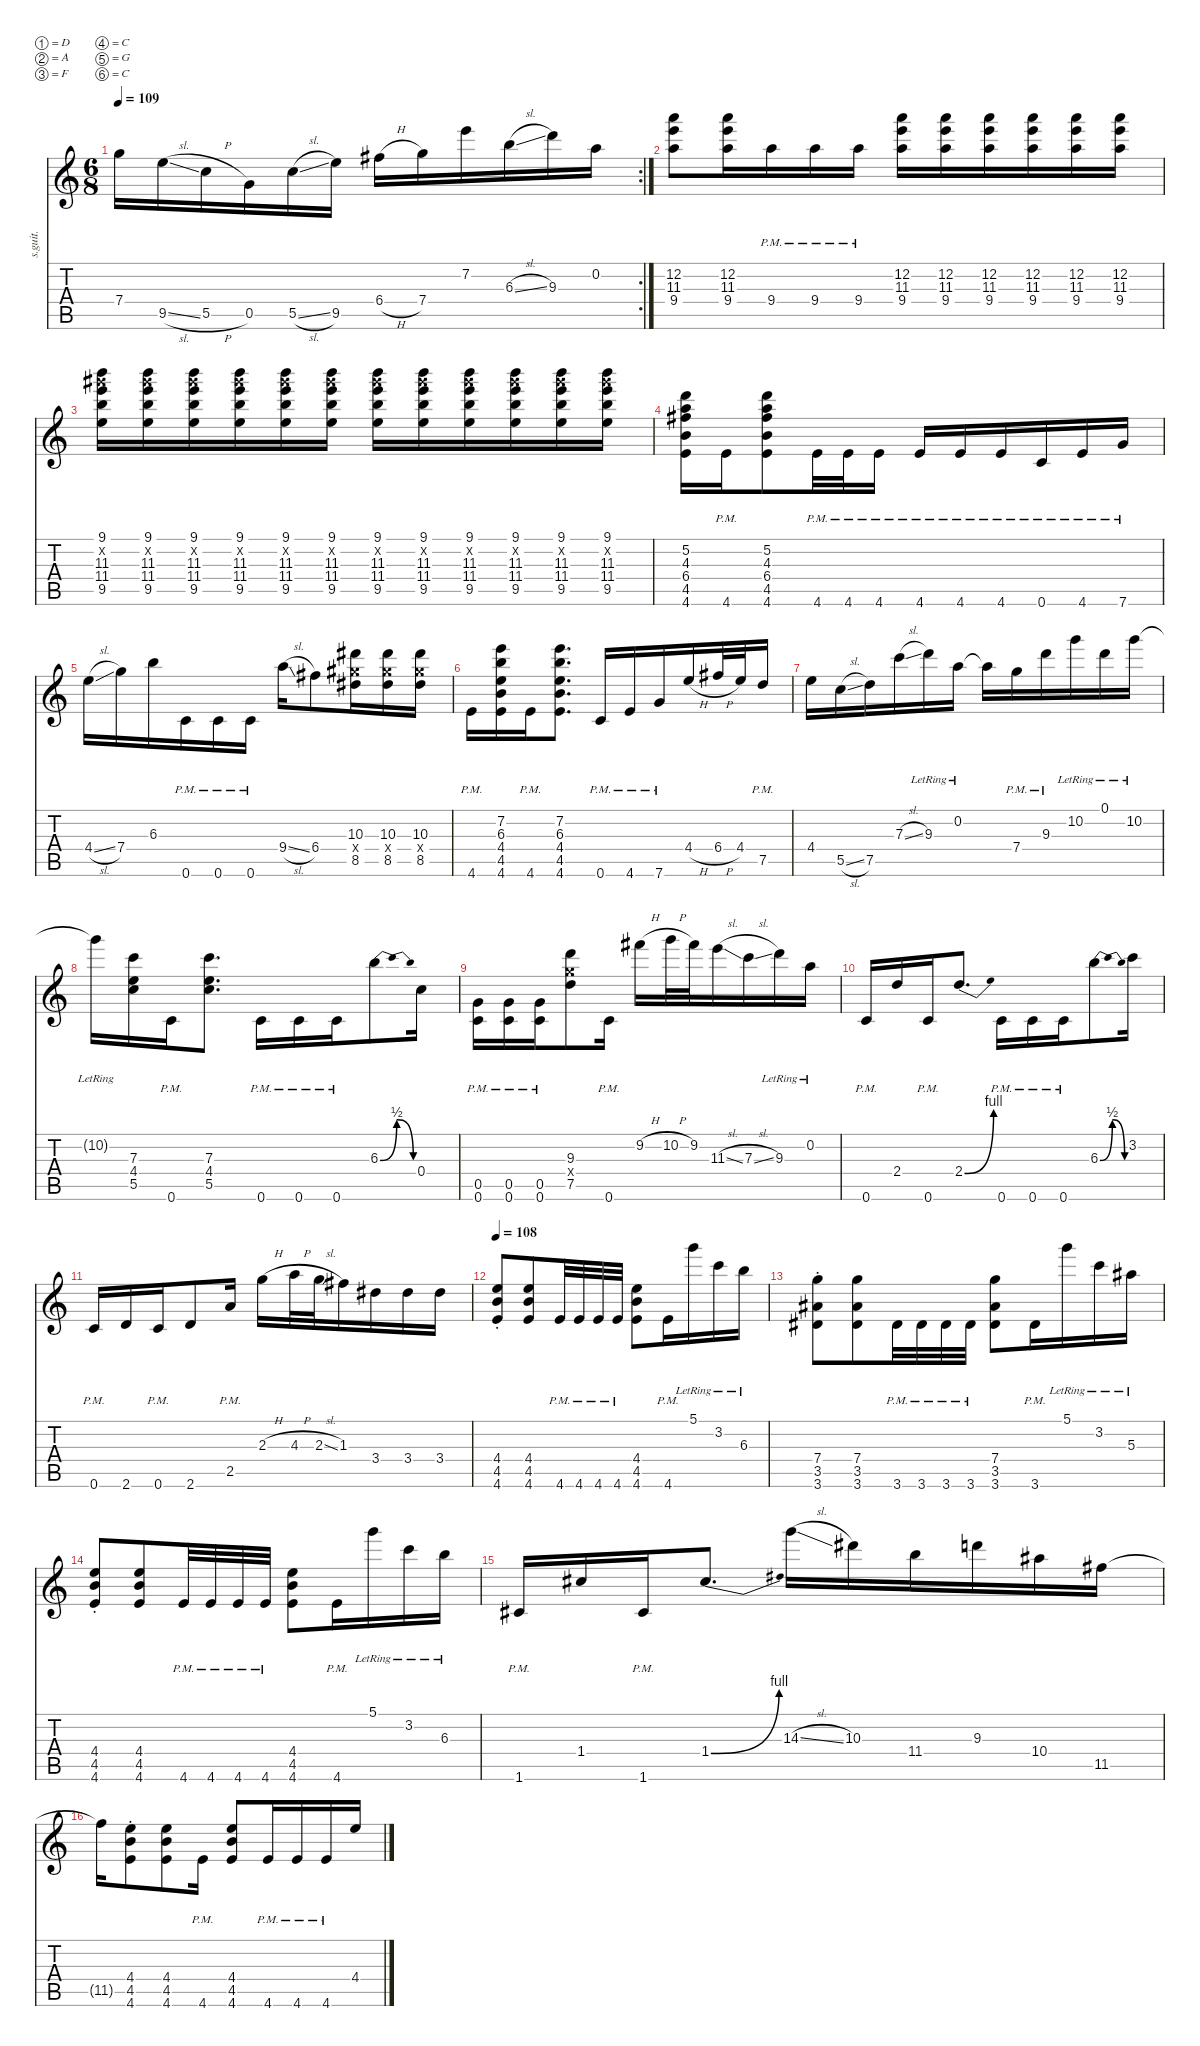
\defaultSystemsLayout 4
\hideDynamics
\bracketExtendMode nobrackets
\track ("Octaver effect gt2" "s.guit.") {instrument distortionguitar}
\staff {score tabs}
\tuning (D5 A4 F4 C4 G3 C3)
\rc 2
\ts (6 8)
\tempo 109
\clef g2
\ks c
7.4.16{lyrics (0 "") lyrics (1 "") lyrics (2 "") lyrics (3 "") lyrics (4 "") dy mf} 9.5{sl}.16{lyrics (0 "") lyrics (1 "") lyrics (2 "") lyrics (3 "") lyrics (4 "")} 5.5{h}.16{lyrics (0 "") lyrics (1 "") lyrics (2 "") lyrics (3 "") lyrics (4 "")} 0.5.16{lyrics (0 "") lyrics (1 "") lyrics (2 "") lyrics (3 "") lyrics (4 "")} 5.5{sl}.16{lyrics (0 "") lyrics (1 "") lyrics (2 "") lyrics (3 "") lyrics (4 "")} 9.5.16{lyrics (0 "") lyrics (1 "") lyrics (2 "") lyrics (3 "") lyrics (4 "")} 6.4{h acc #}.16{lyrics (0 "") lyrics (1 "") lyrics (2 "") lyrics (3 "") lyrics (4 "")} 7.4.16{lyrics (0 "") lyrics (1 "") lyrics (2 "") lyrics (3 "") lyrics (4 "")} 7.2.16{lyrics (0 "") lyrics (1 "") lyrics (2 "") lyrics (3 "") lyrics (4 "")} 6.3{sl}.16{lyrics (0 "") lyrics (1 "") lyrics (2 "") lyrics (3 "") lyrics (4 "")} 9.3.16{lyrics (0 "") lyrics (1 "") lyrics (2 "") lyrics (3 "") lyrics (4 "")} 0.2.16{lyrics (0 "") lyrics (1 "") lyrics (2 "") lyrics (3 "") lyrics (4 "")} |
(12.2 11.3 9.4).8{lyrics (0 "") lyrics (1 "") lyrics (2 "") lyrics (3 "") lyrics (4 "")} (12.2 11.3 9.4).16{lyrics (0 "") lyrics (1 "") lyrics (2 "") lyrics (3 "") lyrics (4 "")} 9.4{pm}.16{lyrics (0 "") lyrics (1 "") lyrics (2 "") lyrics (3 "") lyrics (4 "")} 9.4{pm}.16{lyrics (0 "") lyrics (1 "") lyrics (2 "") lyrics (3 "") lyrics (4 "")} 9.4{pm}.16{lyrics (0 "") lyrics (1 "") lyrics (2 "") lyrics (3 "") lyrics (4 "")} (12.2 11.3 9.4).16{lyrics (0 "") lyrics (1 "") lyrics (2 "") lyrics (3 "") lyrics (4 "")} (12.2 11.3 9.4).16{lyrics (0 "") lyrics (1 "") lyrics (2 "") lyrics (3 "") lyrics (4 "")} (12.2 11.3 9.4).16{lyrics (0 "") lyrics (1 "") lyrics (2 "") lyrics (3 "") lyrics (4 "")} (12.2 11.3 9.4).16{lyrics (0 "") lyrics (1 "") lyrics (2 "") lyrics (3 "") lyrics (4 "")} (12.2 11.3 9.4).16{lyrics (0 "") lyrics (1 "") lyrics (2 "") lyrics (3 "") lyrics (4 "")} (12.2 11.3 9.4).16{lyrics (0 "") lyrics (1 "") lyrics (2 "") lyrics (3 "") lyrics (4 "")} |
(9.1 11.3 11.4 9.5 11.2{x acc #}).16{lyrics (0 "") lyrics (1 "") lyrics (2 "") lyrics (3 "") lyrics (4 "")} (9.1 11.3 11.4 9.5 11.2{x acc #}).16{lyrics (0 "") lyrics (1 "") lyrics (2 "") lyrics (3 "") lyrics (4 "")} (9.1 11.3 11.4 9.5 11.2{x acc #}).16{lyrics (0 "") lyrics (1 "") lyrics (2 "") lyrics (3 "") lyrics (4 "")} (9.1 11.3 11.4 9.5 11.2{x acc #}).16{lyrics (0 "") lyrics (1 "") lyrics (2 "") lyrics (3 "") lyrics (4 "")} (9.1 11.3 11.4 9.5 11.2{x acc #}).16{lyrics (0 "") lyrics (1 "") lyrics (2 "") lyrics (3 "") lyrics (4 "")} (9.1 11.3 11.4 9.5 11.2{x acc #}).16{lyrics (0 "") lyrics (1 "") lyrics (2 "") lyrics (3 "") lyrics (4 "")} (9.1 11.3 11.4 9.5 11.2{x acc #}).16{lyrics (0 "") lyrics (1 "") lyrics (2 "") lyrics (3 "") lyrics (4 "")} (9.1 11.3 11.4 9.5 11.2{x acc #}).16{lyrics (0 "") lyrics (1 "") lyrics (2 "") lyrics (3 "") lyrics (4 "")} (9.1 11.3 11.4 9.5 11.2{x acc #}).16{lyrics (0 "") lyrics (1 "") lyrics (2 "") lyrics (3 "") lyrics (4 "")} (9.1 11.3 11.4 9.5 11.2{x acc #}).16{lyrics (0 "") lyrics (1 "") lyrics (2 "") lyrics (3 "") lyrics (4 "")} (9.1 11.3 11.4 9.5 11.2{x acc #}).16{lyrics (0 "") lyrics (1 "") lyrics (2 "") lyrics (3 "") lyrics (4 "")} (9.1 11.3 11.4 9.5 11.2{x acc #}).16{lyrics (0 "") lyrics (1 "") lyrics (2 "") lyrics (3 "") lyrics (4 "")} |
(5.2 4.3 6.4{acc #} 4.5 4.6).16{lyrics (0 "") lyrics (1 "") lyrics (2 "") lyrics (3 "") lyrics (4 "")} 4.6{pm}.16{lyrics (0 "") lyrics (1 "") lyrics (2 "") lyrics (3 "") lyrics (4 "")} (5.2 4.3 6.4{acc #} 4.5 4.6).8{lyrics (0 "") lyrics (1 "") lyrics (2 "") lyrics (3 "") lyrics (4 "")} 4.6{pm}.32{lyrics (0 "") lyrics (1 "") lyrics (2 "") lyrics (3 "") lyrics (4 "")} 4.6{pm}.32{lyrics (0 "") lyrics (1 "") lyrics (2 "") lyrics (3 "") lyrics (4 "")} 4.6{pm}.16{lyrics (0 "") lyrics (1 "") lyrics (2 "") lyrics (3 "") lyrics (4 "")} 4.6{pm}.16{lyrics (0 "") lyrics (1 "") lyrics (2 "") lyrics (3 "") lyrics (4 "")} 4.6{pm}.16{lyrics (0 "") lyrics (1 "") lyrics (2 "") lyrics (3 "") lyrics (4 "")} 4.6{pm}.16{lyrics (0 "") lyrics (1 "") lyrics (2 "") lyrics (3 "") lyrics (4 "")} 0.6{pm}.16{lyrics (0 "") lyrics (1 "") lyrics (2 "") lyrics (3 "") lyrics (4 "")} 4.6{pm}.16{lyrics (0 "") lyrics (1 "") lyrics (2 "") lyrics (3 "") lyrics (4 "")} 7.6{pm}.16{lyrics (0 "") lyrics (1 "") lyrics (2 "") lyrics (3 "") lyrics (4 "")} |
4.4{sl}.16{lyrics (0 "") lyrics (1 "") lyrics (2 "") lyrics (3 "") lyrics (4 "")} 7.4.16{lyrics (0 "") lyrics (1 "") lyrics (2 "") lyrics (3 "") lyrics (4 "")} 6.3.16{lyrics (0 "") lyrics (1 "") lyrics (2 "") lyrics (3 "") lyrics (4 "")} 0.6{pm}.16{lyrics (0 "") lyrics (1 "") lyrics (2 "") lyrics (3 "") lyrics (4 "")} 0.6{pm}.16{lyrics (0 "") lyrics (1 "") lyrics (2 "") lyrics (3 "") lyrics (4 "")} 0.6{pm}.16{lyrics (0 "") lyrics (1 "") lyrics (2 "") lyrics (3 "") lyrics (4 "")} 9.4{sl}.16{lyrics (0 "") lyrics (1 "") lyrics (2 "") lyrics (3 "") lyrics (4 "")} 6.4{acc #}.8{lyrics (0 "") lyrics (1 "") lyrics (2 "") lyrics (3 "") lyrics (4 "")} (10.3{acc #} 8.5{acc #} 8.4{x acc #}).16{lyrics (0 "") lyrics (1 "") lyrics (2 "") lyrics (3 "") lyrics (4 "")} (10.3{acc #} 8.5{acc #} 8.4{x acc #}).16{lyrics (0 "") lyrics (1 "") lyrics (2 "") lyrics (3 "") lyrics (4 "")} (10.3{acc #} 8.5{acc #} 8.4{x acc #}).16{lyrics (0 "") lyrics (1 "") lyrics (2 "") lyrics (3 "") lyrics (4 "")} |
4.6{pm}.16{lyrics (0 "") lyrics (1 "") lyrics (2 "") lyrics (3 "") lyrics (4 "")} (7.2 6.3 4.4 4.5 4.6).16{lyrics (0 "") lyrics (1 "") lyrics (2 "") lyrics (3 "") lyrics (4 "")} 4.6{pm}.16{lyrics (0 "") lyrics (1 "") lyrics (2 "") lyrics (3 "") lyrics (4 "")} (7.2 6.3 4.4 4.5 4.6).8{d lyrics (0 "") lyrics (1 "") lyrics (2 "") lyrics (3 "") lyrics (4 "")} 0.6{pm}.16{lyrics (0 "") lyrics (1 "") lyrics (2 "") lyrics (3 "") lyrics (4 "")} 4.6{pm}.16{lyrics (0 "") lyrics (1 "") lyrics (2 "") lyrics (3 "") lyrics (4 "")} 7.6{pm}.16{lyrics (0 "") lyrics (1 "") lyrics (2 "") lyrics (3 "") lyrics (4 "")} 4.4{h}.16{lyrics (0 "") lyrics (1 "") lyrics (2 "") lyrics (3 "") lyrics (4 "")} 6.4{h acc #}.32{lyrics (0 "") lyrics (1 "") lyrics (2 "") lyrics (3 "") lyrics (4 "")} 4.4.32{lyrics (0 "") lyrics (1 "") lyrics (2 "") lyrics (3 "") lyrics (4 "")} 7.5{pm}.16{lyrics (0 "") lyrics (1 "") lyrics (2 "") lyrics (3 "") lyrics (4 "")} |
4.4.16{lyrics (0 "") lyrics (1 "") lyrics (2 "") lyrics (3 "") lyrics (4 "")} 5.5{sl}.16{lyrics (0 "") lyrics (1 "") lyrics (2 "") lyrics (3 "") lyrics (4 "")} 7.5.16{lyrics (0 "") lyrics (1 "") lyrics (2 "") lyrics (3 "") lyrics (4 "")} 7.3{sl}.16{lyrics (0 "") lyrics (1 "") lyrics (2 "") lyrics (3 "") lyrics (4 "")} 9.3{lr}.16{lyrics (0 "") lyrics (1 "") lyrics (2 "") lyrics (3 "") lyrics (4 "")} 0.2{lr}.16{lyrics (0 "") lyrics (1 "") lyrics (2 "") lyrics (3 "") lyrics (4 "")} 0.2{t}.16{lyrics (0 "") lyrics (1 "") lyrics (2 "") lyrics (3 "") lyrics (4 "")} 7.4{pm}.16{lyrics (0 "") lyrics (1 "") lyrics (2 "") lyrics (3 "") lyrics (4 "")} 9.3{pm}.16{lyrics (0 "") lyrics (1 "") lyrics (2 "") lyrics (3 "") lyrics (4 "")} 10.2{lr}.16{lyrics (0 "") lyrics (1 "") lyrics (2 "") lyrics (3 "") lyrics (4 "")} 0.1{lr}.16{lyrics (0 "") lyrics (1 "") lyrics (2 "") lyrics (3 "") lyrics (4 "")} 10.2{lr}.16{lyrics (0 "") lyrics (1 "") lyrics (2 "") lyrics (3 "") lyrics (4 "")} |
10.2{lr t}.16{lyrics (0 "") lyrics (1 "") lyrics (2 "") lyrics (3 "") lyrics (4 "")} (7.3 4.4 5.5).16{lyrics (0 "") lyrics (1 "") lyrics (2 "") lyrics (3 "") lyrics (4 "")} 0.6{pm}.16{lyrics (0 "") lyrics (1 "") lyrics (2 "") lyrics (3 "") lyrics (4 "")} (7.3 4.4 5.5).8{d lyrics (0 "") lyrics (1 "") lyrics (2 "") lyrics (3 "") lyrics (4 "")} 0.6{pm}.16{lyrics (0 "") lyrics (1 "") lyrics (2 "") lyrics (3 "") lyrics (4 "")} 0.6{pm}.16{lyrics (0 "") lyrics (1 "") lyrics (2 "") lyrics (3 "") lyrics (4 "")} 0.6{pm}.16{lyrics (0 "") lyrics (1 "") lyrics (2 "") lyrics (3 "") lyrics (4 "")} 6.3{be (bendrelease 0 0 30 2 30 2 60 0)}.8{lyrics (0 "") lyrics (1 "") lyrics (2 "") lyrics (3 "") lyrics (4 "")} 0.4.16{lyrics (0 "") lyrics (1 "") lyrics (2 "") lyrics (3 "") lyrics (4 "")} |
(0.5{pm} 0.6{pm}).16{lyrics (0 "") lyrics (1 "") lyrics (2 "") lyrics (3 "") lyrics (4 "")} (0.5{pm} 0.6{pm}).16{lyrics (0 "") lyrics (1 "") lyrics (2 "") lyrics (3 "") lyrics (4 "")} (0.5{pm} 0.6{pm}).16{lyrics (0 "") lyrics (1 "") lyrics (2 "") lyrics (3 "") lyrics (4 "")} (9.3 7.5 7.4{x}).8{lyrics (0 "") lyrics (1 "") lyrics (2 "") lyrics (3 "") lyrics (4 "")} 0.6{pm}.16{lyrics (0 "") lyrics (1 "") lyrics (2 "") lyrics (3 "") lyrics (4 "")} 9.2{h acc #}.16{lyrics (0 "") lyrics (1 "") lyrics (2 "") lyrics (3 "") lyrics (4 "")} 10.2{h}.32{lyrics (0 "") lyrics (1 "") lyrics (2 "") lyrics (3 "") lyrics (4 "")} 9.2{acc #}.32{lyrics (0 "") lyrics (1 "") lyrics (2 "") lyrics (3 "") lyrics (4 "")} 11.3{sl}.16{lyrics (0 "") lyrics (1 "") lyrics (2 "") lyrics (3 "") lyrics (4 "")} 7.3{sl}.16{lyrics (0 "") lyrics (1 "") lyrics (2 "") lyrics (3 "") lyrics (4 "")} 9.3{lr}.16{lyrics (0 "") lyrics (1 "") lyrics (2 "") lyrics (3 "") lyrics (4 "")} 0.2{lr}.16{lyrics (0 "") lyrics (1 "") lyrics (2 "") lyrics (3 "") lyrics (4 "")} |
0.6{pm}.16{lyrics (0 "") lyrics (1 "") lyrics (2 "") lyrics (3 "") lyrics (4 "")} 2.4.16{lyrics (0 "") lyrics (1 "") lyrics (2 "") lyrics (3 "") lyrics (4 "")} 0.6{pm}.16{lyrics (0 "") lyrics (1 "") lyrics (2 "") lyrics (3 "") lyrics (4 "")} 2.4{be (bend 0 0 60 4)}.8{d lyrics (0 "") lyrics (1 "") lyrics (2 "") lyrics (3 "") lyrics (4 "")} 0.6{pm}.16{lyrics (0 "") lyrics (1 "") lyrics (2 "") lyrics (3 "") lyrics (4 "")} 0.6{pm}.16{lyrics (0 "") lyrics (1 "") lyrics (2 "") lyrics (3 "") lyrics (4 "")} 0.6{pm}.16{lyrics (0 "") lyrics (1 "") lyrics (2 "") lyrics (3 "") lyrics (4 "")} 6.3{be (bendrelease 0 0 30 2 30 2 60 0)}.8{lyrics (0 "") lyrics (1 "") lyrics (2 "") lyrics (3 "") lyrics (4 "")} 3.2.16{lyrics (0 "") lyrics (1 "") lyrics (2 "") lyrics (3 "") lyrics (4 "")} |
0.6{pm}.16{lyrics (0 "") lyrics (1 "") lyrics (2 "") lyrics (3 "") lyrics (4 "")} 2.6.16{lyrics (0 "") lyrics (1 "") lyrics (2 "") lyrics (3 "") lyrics (4 "")} 0.6{pm}.16{lyrics (0 "") lyrics (1 "") lyrics (2 "") lyrics (3 "") lyrics (4 "")} 2.6.8{lyrics (0 "") lyrics (1 "") lyrics (2 "") lyrics (3 "") lyrics (4 "")} 2.5{pm}.16{lyrics (0 "") lyrics (1 "") lyrics (2 "") lyrics (3 "") lyrics (4 "")} 2.3{h}.16{lyrics (0 "") lyrics (1 "") lyrics (2 "") lyrics (3 "") lyrics (4 "")} 4.3{h}.32{lyrics (0 "") lyrics (1 "") lyrics (2 "") lyrics (3 "") lyrics (4 "")} 2.3{sl}.32{lyrics (0 "") lyrics (1 "") lyrics (2 "") lyrics (3 "") lyrics (4 "")} 1.3{acc #}.16{lyrics (0 "") lyrics (1 "") lyrics (2 "") lyrics (3 "") lyrics (4 "")} 3.4{acc #}.16{lyrics (0 "") lyrics (1 "") lyrics (2 "") lyrics (3 "") lyrics (4 "")} 3.4{acc #}.16{lyrics (0 "") lyrics (1 "") lyrics (2 "") lyrics (3 "") lyrics (4 "")} 3.4{acc #}.16{lyrics (0 "") lyrics (1 "") lyrics (2 "") lyrics (3 "") lyrics (4 "")} |
\tempo 108
(4.4{st} 4.5{st} 4.6{st}).8{lyrics (0 "") lyrics (1 "") lyrics (2 "") lyrics (3 "") lyrics (4 "")} (4.4 4.5 4.6).8{lyrics (0 "") lyrics (1 "") lyrics (2 "") lyrics (3 "") lyrics (4 "")} 4.6{pm}.32{lyrics (0 "") lyrics (1 "") lyrics (2 "") lyrics (3 "") lyrics (4 "")} 4.6{pm}.32{lyrics (0 "") lyrics (1 "") lyrics (2 "") lyrics (3 "") lyrics (4 "")} 4.6{pm}.32{lyrics (0 "") lyrics (1 "") lyrics (2 "") lyrics (3 "") lyrics (4 "")} 4.6{pm}.32{lyrics (0 "") lyrics (1 "") lyrics (2 "") lyrics (3 "") lyrics (4 "")} (4.4 4.5 4.6).8{lyrics (0 "") lyrics (1 "") lyrics (2 "") lyrics (3 "") lyrics (4 "")} 4.6{pm}.16{lyrics (0 "") lyrics (1 "") lyrics (2 "") lyrics (3 "") lyrics (4 "")} 5.1{lr}.16{lyrics (0 "") lyrics (1 "") lyrics (2 "") lyrics (3 "") lyrics (4 "")} 3.2{lr}.16{lyrics (0 "") lyrics (1 "") lyrics (2 "") lyrics (3 "") lyrics (4 "")} 6.3{lr}.16{lyrics (0 "") lyrics (1 "") lyrics (2 "") lyrics (3 "") lyrics (4 "")} |
(7.4{st} 3.5{st acc #} 3.6{st acc #}).8{lyrics (0 "") lyrics (1 "") lyrics (2 "") lyrics (3 "") lyrics (4 "")} (7.4 3.5{acc #} 3.6{acc #}).8{lyrics (0 "") lyrics (1 "") lyrics (2 "") lyrics (3 "") lyrics (4 "")} 3.6{pm acc #}.32{lyrics (0 "") lyrics (1 "") lyrics (2 "") lyrics (3 "") lyrics (4 "")} 3.6{pm acc #}.32{lyrics (0 "") lyrics (1 "") lyrics (2 "") lyrics (3 "") lyrics (4 "")} 3.6{pm acc #}.32{lyrics (0 "") lyrics (1 "") lyrics (2 "") lyrics (3 "") lyrics (4 "")} 3.6{pm acc #}.32{lyrics (0 "") lyrics (1 "") lyrics (2 "") lyrics (3 "") lyrics (4 "")} (7.4 3.5{acc #} 3.6{acc #}).8{lyrics (0 "") lyrics (1 "") lyrics (2 "") lyrics (3 "") lyrics (4 "")} 3.6{pm acc #}.16{lyrics (0 "") lyrics (1 "") lyrics (2 "") lyrics (3 "") lyrics (4 "")} 5.1{lr}.16{lyrics (0 "") lyrics (1 "") lyrics (2 "") lyrics (3 "") lyrics (4 "")} 3.2{lr}.16{lyrics (0 "") lyrics (1 "") lyrics (2 "") lyrics (3 "") lyrics (4 "")} 5.3{lr acc #}.16{lyrics (0 "") lyrics (1 "") lyrics (2 "") lyrics (3 "") lyrics (4 "")} |
(4.4{st} 4.5{st} 4.6{st}).8{lyrics (0 "") lyrics (1 "") lyrics (2 "") lyrics (3 "") lyrics (4 "")} (4.4 4.5 4.6).8{lyrics (0 "") lyrics (1 "") lyrics (2 "") lyrics (3 "") lyrics (4 "")} 4.6{pm}.32{lyrics (0 "") lyrics (1 "") lyrics (2 "") lyrics (3 "") lyrics (4 "")} 4.6{pm}.32{lyrics (0 "") lyrics (1 "") lyrics (2 "") lyrics (3 "") lyrics (4 "")} 4.6{pm}.32{lyrics (0 "") lyrics (1 "") lyrics (2 "") lyrics (3 "") lyrics (4 "")} 4.6{pm}.32{lyrics (0 "") lyrics (1 "") lyrics (2 "") lyrics (3 "") lyrics (4 "")} (4.4 4.5 4.6).8{lyrics (0 "") lyrics (1 "") lyrics (2 "") lyrics (3 "") lyrics (4 "")} 4.6{pm}.16{lyrics (0 "") lyrics (1 "") lyrics (2 "") lyrics (3 "") lyrics (4 "")} 5.1{lr}.16{lyrics (0 "") lyrics (1 "") lyrics (2 "") lyrics (3 "") lyrics (4 "")} 3.2{lr}.16{lyrics (0 "") lyrics (1 "") lyrics (2 "") lyrics (3 "") lyrics (4 "")} 6.3{lr}.16{lyrics (0 "") lyrics (1 "") lyrics (2 "") lyrics (3 "") lyrics (4 "")} |
1.6{pm acc #}.16{lyrics (0 "") lyrics (1 "") lyrics (2 "") lyrics (3 "") lyrics (4 "")} 1.4{acc #}.16{lyrics (0 "") lyrics (1 "") lyrics (2 "") lyrics (3 "") lyrics (4 "")} 1.6{pm acc #}.16{lyrics (0 "") lyrics (1 "") lyrics (2 "") lyrics (3 "") lyrics (4 "")} 1.4{be (bend 0 0 55.199999999999996 4) acc #}.8{d lyrics (0 "") lyrics (1 "") lyrics (2 "") lyrics (3 "") lyrics (4 "")} 14.3{sl}.16{lyrics (0 "") lyrics (1 "") lyrics (2 "") lyrics (3 "") lyrics (4 "")} 10.3{acc #}.16{lyrics (0 "") lyrics (1 "") lyrics (2 "") lyrics (3 "") lyrics (4 "")} 11.4.16{lyrics (0 "") lyrics (1 "") lyrics (2 "") lyrics (3 "") lyrics (4 "")} 9.3.16{lyrics (0 "") lyrics (1 "") lyrics (2 "") lyrics (3 "") lyrics (4 "")} 10.4{acc #}.16{lyrics (0 "") lyrics (1 "") lyrics (2 "") lyrics (3 "") lyrics (4 "")} 11.5{acc #}.16{lyrics (0 "") lyrics (1 "") lyrics (2 "") lyrics (3 "") lyrics (4 "")} |
11.5{t acc #}.16{lyrics (0 "") lyrics (1 "") lyrics (2 "") lyrics (3 "") lyrics (4 "")} (4.4{st} 4.5{st} 4.6{st}).8{lyrics (0 "") lyrics (1 "") lyrics (2 "") lyrics (3 "") lyrics (4 "")} (4.4 4.5 4.6).8{lyrics (0 "") lyrics (1 "") lyrics (2 "") lyrics (3 "") lyrics (4 "")} 4.6{pm}.16{lyrics (0 "") lyrics (1 "") lyrics (2 "") lyrics (3 "") lyrics (4 "")} (4.4 4.5 4.6).8{lyrics (0 "") lyrics (1 "") lyrics (2 "") lyrics (3 "") lyrics (4 "")} 4.6{pm}.16{lyrics (0 "") lyrics (1 "") lyrics (2 "") lyrics (3 "") lyrics (4 "")} 4.6{pm}.16{lyrics (0 "") lyrics (1 "") lyrics (2 "") lyrics (3 "") lyrics (4 "")} 4.6{pm}.16{lyrics (0 "") lyrics (1 "") lyrics (2 "") lyrics (3 "") lyrics (4 "")} 4.4.16{lyrics (0 "") lyrics (1 "") lyrics (2 "") lyrics (3 "") lyrics (4 "")}
